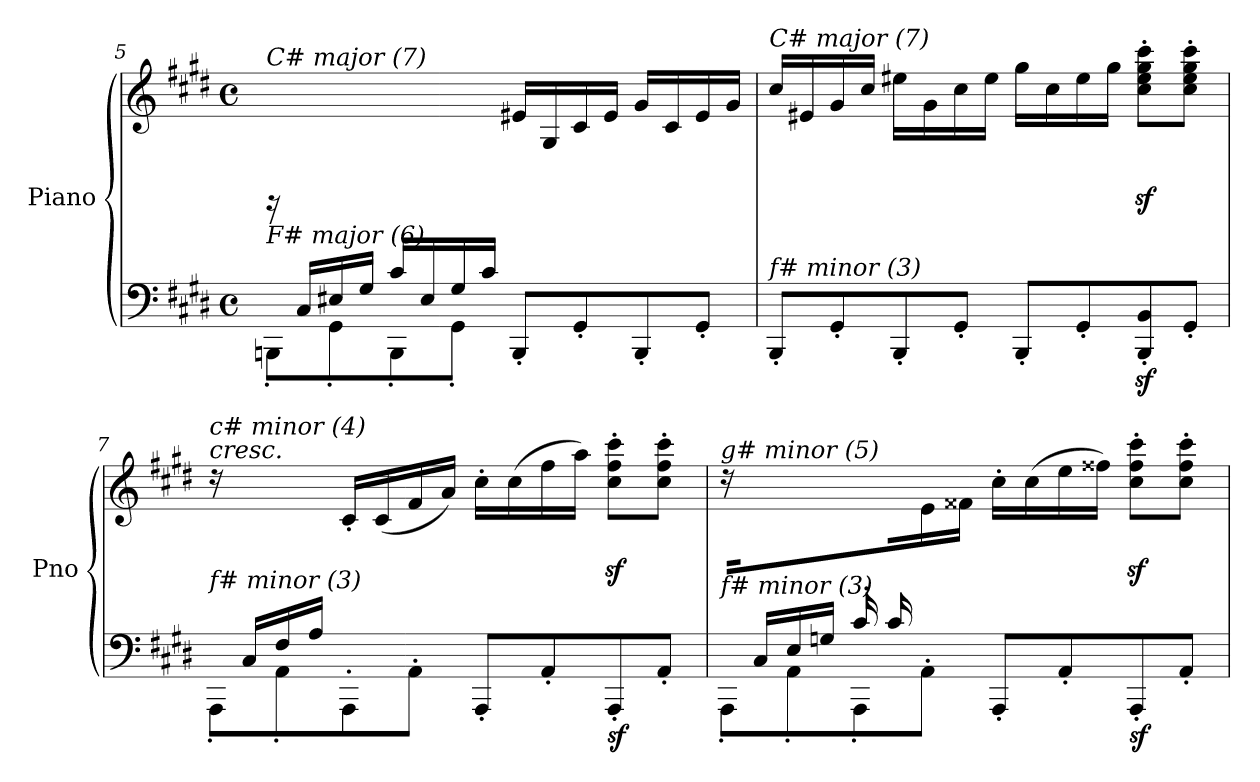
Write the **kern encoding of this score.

**kern	**kern	**dynam
*part1	*part1	*part1
*staff2	*staff1	*staff1/2
*I"Piano	*	*
*I'Pno	*	*
*clefF4	*clefG2	*
*k[f#c#g#d#]	*k[f#c#g#d#]	*
*M4/4	*M4/4	*
*met(c)	*met(c)	*
=5	=5	=5
*^	*	*
!	!	!LO:TX:i:t=C# major (7)	!
!LO:TX:i:t=F# major (6)	!	!	!
16ryy	8BBBn'\L	16rCC	.
16C#/LL	.	4..ryy	.
16E#X/	8GG#'\	.	.
16G#/JJ	.	.	.
16c#/LL	8BBB'\	.	.
16E#/	.	.	.
16G#/	8GG#'\J	.	.
16c#/JJ	.	.	.
2ryy	8BBB'/L	16e#X/LL	.
.	.	16G#/	.
.	8GG#'/	16c#/	.
.	.	16e#/JJ	.
.	8BBB'/	16g#/LL	.
.	.	16c#/	.
.	8GG#'/J	16e#/	.
.	.	16g#/JJ	.
*v	*v	*	*
=6	=6	=6
!	!LO:TX:i:t=C# major (7)	!
!LO:TX:i:t=f# minor (3)	!	!
8BBB'/L	16cc#/LL	.
.	16e#X/	.
8GG#'/	16g#/	.
.	16cc#/JJ	.
8BBB'/	16ee#X\LL	.
.	16g#\	.
8GG#'/J	16cc#\	.
.	16ee#\JJ	.
8BBB'/L	16gg#\LL	.
.	16cc#\	.
8GG#'/	16ee#\	.
.	16gg#\JJ	.
8BBB/z<' 8BB/z<'	8cc#\z<' 8ee#\z<' 8gg#\z<' 8ccc#\z<'L	.
8GG#'/J	8cc#\' 8ee#\' 8gg#\' 8ccc#\'J	.
!!LO:LB:g=z
=7	=7	=7
*^	*	*
!	!	!LO:TX:a:i:t=cresc.	!
!	!	!LO:TX:i:t=c# minor (4)	!
!LO:TX:i:t=f# minor (3)	!	!	!
16ryy	8AAA'\L	16rdd	.
16C#/LL	.	8.ryy	.
16F#/	8AA'\	.	.
16A/JJ	.	.	.
2.ryy	8AAA'\	16c#'/LL	.
.	.	(16c#/	.
.	8AA'\J	16f#/	.
.	.	16a/JJ)	.
.	8AAA'/L	16cc#'\LL	.
.	.	(16cc#\	.
.	8AA'/	16ff#\	.
.	.	16aa\JJ)	.
!	!	!	!LO:DY:b=2
.	8AAA'/	8cc#\z<' 8ff#\z<' 8ccc#\z<'L	sf
.	8AA'/J	8cc#\' 8ff#\' 8ccc#\'J	.
=8	=8	=8	=8
!	!	!LO:TX:i:t=g# minor (5)	!
!LO:TX:i:t=f# minor (3)	!	!	!
16ryy	8AAA'\L	16rdd	.
16C#/LL	.	4ryy	.
16E/	8AA'\	.	.
16Gni/JJ	.	.	.
16c#'/LL	8AAA'\	.	.
16c#/	.	16ryy	.
2ryy	8AA'\J	16e\	.
.	.	(16f##X\JJ	.
.	8AAA'/L	16cc#'\LL	.
.	.	(16cc#\	.
.	8AA'/	16ee\	.
.	.	16ff##X\JJ)	.
!	!	!	!LO:DY:b=2
.	8AAA'/	8cc#\z<' 8ff##\z<' 8ccc#\z<'L	sf
8ryy	8AA'/J	8cc#\' 8ff##\' 8ccc#\'J	.
*v	*v	*	*
=	=	=
*-	*-	*-
